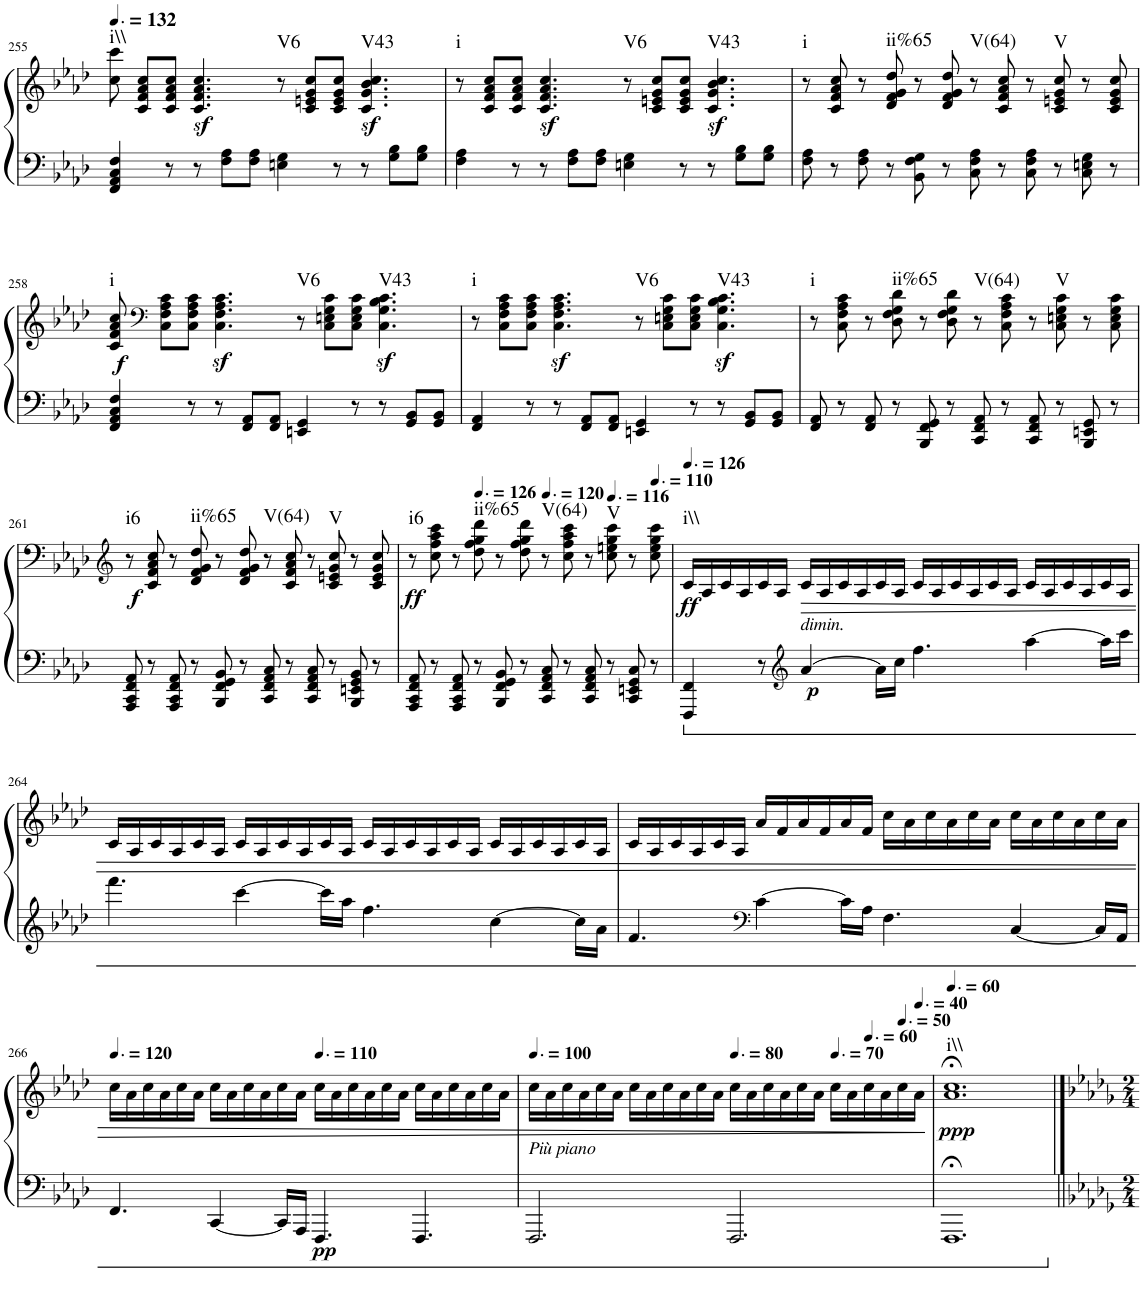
**kern	**kern	**dynam	**harte
*part1	*part1	*part1	*part1
*staff2	*staff1	*staff1/2	*
*I"Piano	*	*	*
*I'Pno.	*	*	*
!!LO:PB:g=z
*clefF4	*clefG2	*	*
*k[b-e-a-d-]	*k[b-e-a-d-]	*	*
*M12/8	*M12/8	*	*
*MM198	*MM198	*	*
=255	=255	=255	=255
!	!	!	!LO:H:kt=i\\
4FF/ 4AA-/ 4C/ 4F/	8cc\ 8ccc\	.	N
.	8c/ 8f/ 8a-/ 8cc/L	.	.
8r	8c/ 8f/ 8a-/ 8cc/J	.	.
8r	4.c/z< 4.f/z< 4.a-/z< 4.cc/z<	.	.
8F\ 8A-\L	.	.	.
8F\ 8A-\J	.	.	.
!	!	!	!LO:H:kt=V6
4En\ 4G\	8r	.	N
.	8c/ 8en/ 8g/ 8cc/L	.	.
8r	8c/ 8e/ 8g/ 8cc/J	.	.
!	!	!LO:DY:b	!LO:H:kt=V43
8r	4.c/ 4.g/ 4.b-/ 4.cc/	sf	N
8G\ 8B-\L	.	.	.
8G\ 8B-\J	.	.	.
=256	=256	=256	=256
!	!	!	!LO:H:kt=i
4F\ 4A-\	8r	.	N
.	8c/ 8f/ 8a-/ 8cc/L	.	.
8r	8c/ 8f/ 8a-/ 8cc/J	.	.
8r	4.c/z< 4.f/z< 4.a-/z< 4.cc/z<	.	.
8F\ 8A-\L	.	.	.
8F\ 8A-\J	.	.	.
!	!	!	!LO:H:kt=V6
4En\ 4G\	8r	.	N
.	8c/ 8en/ 8g/ 8cc/L	.	.
8r	8c/ 8e/ 8g/ 8cc/J	.	.
!	!	!LO:DY:b	!LO:H:kt=V43
8r	4.c/ 4.g/ 4.b-/ 4.cc/	sf	N
8G\ 8B-\L	.	.	.
8G\ 8B-\J	.	.	.
=257	=257	=257	=257
!	!	!	!LO:H:kt=i
8F\ 8A-\	8r	.	N
8r	8c/ 8f/ 8a-/ 8cc/	.	.
8F\ 8A-\	8r	.	.
!	!	!	!LO:H:kt=ii%65
8r	8d-/ 8f/ 8g/ 8dd-/	.	N
8BB-\ 8F\ 8G\	8r	.	.
8r	8d-/ 8f/ 8g/ 8dd-/	.	.
!	!	!	!LO:H:kt=V(64)
8C\ 8F\ 8A-\	8r	.	N
8r	8c/ 8f/ 8a-/ 8cc/	.	.
8C\ 8F\ 8A-\	8r	.	.
!	!	!	!LO:H:kt=V
8r	8c/ 8en/ 8g/ 8cc/	.	N
8C\ 8En\ 8G\	8r	.	.
8r	8c/ 8e/ 8g/ 8cc/	.	.
!!LO:LB:g=z
=258	=258	=258	=258
!	!	!LO:DY:b	!LO:H:kt=i
4FF/ 4AA-/ 4C/ 4F/	8c/ 8f/ 8a-/ 8cc/	f	N
*	*clefF4	*	*
.	8C\ 8F\ 8A-\ 8c\L	.	.
8r	8C\ 8F\ 8A-\ 8c\J	.	.
8r	4.C\z< 4.F\z< 4.A-\z< 4.c\z<	.	.
8FF/ 8AA-/L	.	.	.
8FF/ 8AA-/J	.	.	.
!	!	!	!LO:H:kt=V6
4EEn/ 4GG/	8r	.	N
.	8C\ 8En\ 8G\ 8c\L	.	.
8r	8C\ 8E\ 8G\ 8c\J	.	.
!	!	!LO:DY:b	!LO:H:kt=V43
8r	4.C\ 4.G\ 4.B-\ 4.c\	sf	N
8GG/ 8BB-/L	.	.	.
8GG/ 8BB-/J	.	.	.
=259	=259	=259	=259
!	!	!	!LO:H:kt=i
4FF/ 4AA-/	8r	.	N
.	8C\ 8F\ 8A-\ 8c\L	.	.
8r	8C\ 8F\ 8A-\ 8c\J	.	.
8r	4.C\z< 4.F\z< 4.A-\z< 4.c\z<	.	.
8FF/ 8AA-/L	.	.	.
8FF/ 8AA-/J	.	.	.
!	!	!	!LO:H:kt=V6
4EEn/ 4GG/	8r	.	N
.	8C\ 8En\ 8G\ 8c\L	.	.
8r	8C\ 8E\ 8G\ 8c\J	.	.
!	!	!LO:DY:b	!LO:H:kt=V43
8r	4.C\ 4.G\ 4.B-\ 4.c\	sf	N
8GG/ 8BB-/L	.	.	.
8GG/ 8BB-/J	.	.	.
=260	=260	=260	=260
!	!	!	!LO:H:kt=i
8FF/ 8AA-/	8r	.	N
8r	8C\ 8F\ 8A-\ 8c\	.	.
8FF/ 8AA-/	8r	.	.
!	!	!	!LO:H:kt=ii%65
8r	8D-\ 8F\ 8G\ 8d-\	.	N
8BBB-/ 8FF/ 8GG/	8r	.	.
8r	8D-\ 8F\ 8G\ 8d-\	.	.
!	!	!	!LO:H:kt=V(64)
8CC/ 8FF/ 8AA-/	8r	.	N
8r	8C\ 8F\ 8A-\ 8c\	.	.
8CC/ 8FF/ 8AA-/	8r	.	.
!	!	!	!LO:H:kt=V
8r	8C\ 8En\ 8G\ 8c\	.	N
8BBB-/ 8EEn/ 8GG/	8r	.	.
8r	8C\ 8E\ 8G\ 8c\	.	.
!!LO:LB:g=z
=261	=261	=261	=261
*	*clefG2	*	*
!	!	!LO:DY:b	!LO:H:kt=i6
8AAA-/ 8CC/ 8FF/ 8AA-/	8r	f	N
8r	8c/ 8f/ 8a-/ 8cc/	.	.
8AAA-/ 8CC/ 8FF/ 8AA-/	8r	.	.
!	!	!	!LO:H:kt=ii%65
8r	8d-/ 8f/ 8g/ 8dd-/	.	N
8BBB-/ 8FF/ 8GG/ 8BB-/	8r	.	.
8r	8d-/ 8f/ 8g/ 8dd-/	.	.
!	!	!	!LO:H:kt=V(64)
8CC/ 8FF/ 8AA-/ 8C/	8r	.	N
8r	8c/ 8f/ 8a-/ 8cc/	.	.
8CC/ 8FF/ 8AA-/ 8C/	8r	.	.
!	!	!	!LO:H:kt=V
8r	8c/ 8en/ 8g/ 8cc/	.	N
8BBB-/ 8EEn/ 8GG/ 8BB-/	8r	.	.
8r	8c/ 8e/ 8g/ 8cc/	.	.
=262	=262	=262	=262
!	!	!LO:DY:b	!LO:H:kt=i6
8AAA-/ 8CC/ 8FF/ 8AA-/	8r	ff	N
8r	8cc\ 8ff\ 8aa-\ 8ccc\	.	.
8AAA-/ 8CC/ 8FF/ 8AA-/	8r	.	.
*	*MM189	*	*
!	!	!	!LO:H:kt=ii%65
8r	8dd-\ 8ff\ 8gg\ 8ddd-\	.	N
8BBB-/ 8FF/ 8GG/ 8BB-/	8r	.	.
8r	8dd-\ 8ff\ 8gg\ 8ddd-\	.	.
*	*MM180	*	*
!	!	!	!LO:H:kt=V(64)
8CC/ 8FF/ 8AA-/ 8C/	8r	.	N
8r	8cc\ 8ff\ 8aa-\ 8ccc\	.	.
8CC/ 8FF/ 8AA-/ 8C/	8r	.	.
*	*MM174	*	*
!	!	!	!LO:H:kt=V
8r	8cc\ 8een\ 8gg\ 8ccc\	.	N
8CC/ 8EEn/ 8GG/ 8C/	8r	.	.
*	*MM165	*	*
8r	8cc\ 8ee\ 8gg\ 8ccc\	.	.
=263	=263	=263	=263
*	*MM189	*	*
!	!	!LO:DY:b	!LO:H:kt=i\\
4FFF/ 4FF/	16c/LL	ff	N
.	16A-/	.	.
.	16c/	.	.
.	16A-/	.	.
8r	16c/	.	.
.	16A-/JJ	.	.
*clefG2	*	*	*
!LO:TX:a:i:t=dimin.	!	!	!
!	!	!LO:HP:b	!
!	!	!LO:DY:n=1:b=2	!
[4a-/	16c/LL	> p	.
.	16A-/	.	.
.	16c/	.	.
.	16A-/	.	.
16a-\LL]	16c/	.	.
16cc\JJ	16A-/JJ	.	.
4.ff\	16c/LL	.	.
.	16A-/	.	.
.	16c/	.	.
.	16A-/	.	.
.	16c/	.	.
.	16A-/JJ	.	.
[4aa-\	16c/LL	.	.
.	16A-/	.	.
.	16c/	.	.
.	16A-/	.	.
16aa-\LL]	16c/	.	.
16ccc\JJ	16A-/JJ	.	.
!!LO:LB:g=z
=264	=264	=264	=264
4.fff\	16c/LL	.	.
.	16A-/	.	.
.	16c/	.	.
.	16A-/	.	.
.	16c/	.	.
.	16A-/JJ	.	.
[4ccc\	16c/LL	.	.
.	16A-/	.	.
.	16c/	.	.
.	16A-/	.	.
16ccc\LL]	16c/	.	.
16aa-\JJ	16A-/JJ	.	.
4.ff\	16c/LL	.	.
.	16A-/	.	.
.	16c/	.	.
.	16A-/	.	.
.	16c/	.	.
.	16A-/JJ	.	.
[4cc\	16c/LL	.	.
.	16A-/	.	.
.	16c/	.	.
.	16A-/	.	.
16cc\LL]	16c/	.	.
16a-\JJ	16A-/JJ	.	.
=265	=265	=265	=265
4.f/	16c/LL	.	.
.	16A-/	.	.
.	16c/	.	.
.	16A-/	.	.
.	16c/	.	.
.	16A-/JJ	.	.
*clefF4	*	*	*
[4c\	16a-/LL	.	.
.	16f/	.	.
.	16a-/	.	.
.	16f/	.	.
16c\LL]	16a-/	.	.
16A-\JJ	16f/JJ	.	.
4.F\	16cc\LL	.	.
.	16a-\	.	.
.	16cc\	.	.
.	16a-\	.	.
.	16cc\	.	.
.	16a-\JJ	.	.
[4C/	16cc\LL	.	.
.	16a-\	.	.
.	16cc\	.	.
.	16a-\	.	.
16C/LL]	16cc\	.	.
16AA-/JJ	16a-\JJ	.	.
!!LO:LB:g=z
=266	=266	=266	=266
*	*MM180	*	*
4.FF/	16cc\LL	.	.
.	16a-\	.	.
.	16cc\	.	.
.	16a-\	.	.
.	16cc\	.	.
.	16a-\JJ	.	.
[4CC/	16cc\LL	.	.
.	16a-\	.	.
.	16cc\	.	.
.	16a-\	.	.
16CC/LL]	16cc\	.	.
16AAA-/JJ	16a-\JJ	.	.
*	*MM165	*	*
!	!	!LO:DY:b=2	!
4.FFF/	16cc\LL	pp	.
.	16a-\	.	.
.	16cc\	.	.
.	16a-\	.	.
.	16cc\	.	.
.	16a-\JJ	.	.
4.FFF/	16cc\LL	.	.
.	16a-\	.	.
.	16cc\	.	.
.	16a-\	.	.
.	16cc\	.	.
.	16a-\JJ	.	.
=267	=267	=267	=267
*	*MM150	*	*
!LO:TX:a:i:t=Più piano	!	!	!
2.FFF/	16cc\LL	.	.
.	16a-\	.	.
.	16cc\	.	.
.	16a-\	.	.
.	16cc\	.	.
.	16a-\JJ	.	.
.	16cc\LL	.	.
.	16a-\	.	.
.	16cc\	.	.
.	16a-\	.	.
.	16cc\	.	.
.	16a-\JJ	.	.
*	*MM120	*	*
2.FFF/	16cc\LL	.	.
.	16a-\	.	.
.	16cc\	.	.
.	16a-\	.	.
.	16cc\	.	.
.	16a-\JJ	.	.
*	*MM105	*	*
.	16cc\LL	.	.
.	16a-\	.	.
*	*MM90	*	*
.	16cc\	.	.
.	16a-\	.	.
*	*MM75	*	*
.	16cc\	.	.
*	*MM60	*	*
.	16a-\JJ	.	.
.	.	]	.
=268	=268	=268	=268
*	*MM90	*	*
!	!	!LO:DY:b	!LO:H:kt=i\\
1.FFF;<	1.a-;< 1.cc;<	ppp	N
==	==	==	==
*-	*-	*-	*-
